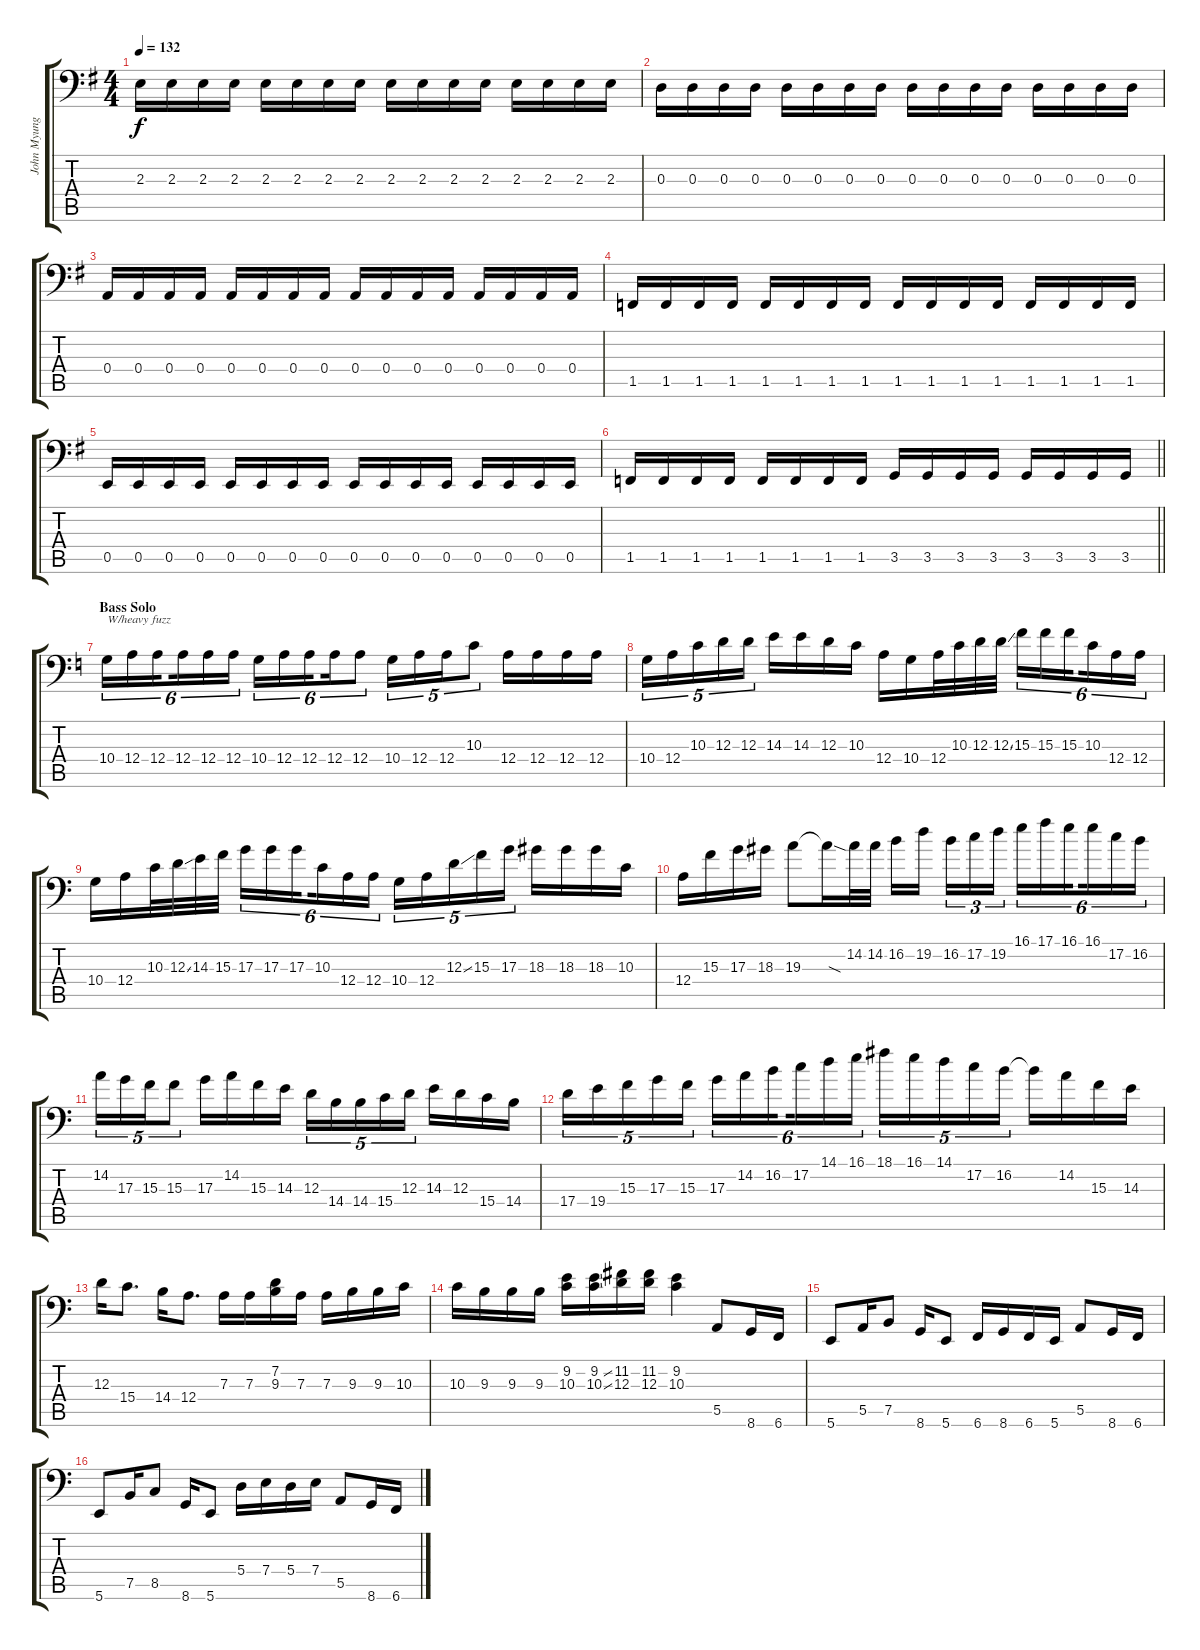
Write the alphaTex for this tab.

\track ("John Myung" "John Myung") {instrument electricbassfinger}
\staff {score tabs}
\tuning (C3 G2 D2 A1 E1 B0) {hide}
\ts (4 4)
\tempo 132
\clef f4
\ks g
2.3.16{dy f} 2.3.16 2.3.16 2.3.16 2.3.16 2.3.16 2.3.16 2.3.16 2.3.16 2.3.16 2.3.16 2.3.16 2.3.16 2.3.16 2.3.16 2.3.16 |
0.3.16 0.3.16 0.3.16 0.3.16 0.3.16 0.3.16 0.3.16 0.3.16 0.3.16 0.3.16 0.3.16 0.3.16 0.3.16 0.3.16 0.3.16 0.3.16 |
0.4.16 0.4.16 0.4.16 0.4.16 0.4.16 0.4.16 0.4.16 0.4.16 0.4.16 0.4.16 0.4.16 0.4.16 0.4.16 0.4.16 0.4.16 0.4.16 |
1.5.16 1.5.16 1.5.16 1.5.16 1.5.16 1.5.16 1.5.16 1.5.16 1.5.16 1.5.16 1.5.16 1.5.16 1.5.16 1.5.16 1.5.16 1.5.16 |
0.5.16 0.5.16 0.5.16 0.5.16 0.5.16 0.5.16 0.5.16 0.5.16 0.5.16 0.5.16 0.5.16 0.5.16 0.5.16 0.5.16 0.5.16 0.5.16 |
\barLineRight lightlight
1.5.16 1.5.16 1.5.16 1.5.16 1.5.16 1.5.16 1.5.16 1.5.16 3.5.16 3.5.16 3.5.16 3.5.16 3.5.16 3.5.16 3.5.16 3.5.16 |
\section ("" "Bass Solo")
\ks c
10.4.16{tu (6 4) txt "W/heavy fuzz" volume 12} 12.4.16{tu (6 4)} 12.4.16{tu (6 4) beam splitsecondary} 12.4.16{tu (6 4)} 12.4.16{tu (6 4)} 12.4.16{tu (6 4)} 10.4.16{tu (6 4)} 12.4.16{tu (6 4)} 12.4.16{tu (6 4) beam splitsecondary} 12.4.16{tu (6 4)} 12.4.8{tu (6 4)} 10.4.16{tu (5 4)} 12.4.16{tu (5 4)} 12.4.16{tu (5 4)} 10.3.8{tu (5 4)} 12.4.16 12.4.16 12.4.16 12.4.16 |
10.4.16{tu (5 4)} 12.4.16{tu (5 4)} 10.3.16{tu (5 4)} 12.3.16{tu (5 4)} 12.3.16{tu (5 4)} 14.3.16 14.3.16 12.3.16 10.3.16 12.4.16 10.4.16 12.4.32 10.3.32 12.3.32 12.3{ss}.32 15.3.16{tu (6 4)} 15.3.16{tu (6 4)} 15.3.16{tu (6 4) beam splitsecondary} 10.3.16{tu (6 4)} 12.4.16{tu (6 4)} 12.4.16{tu (6 4)} |
10.4.16 12.4.16 10.3.32 12.3{ss}.32 14.3.32 15.3.32 17.3.16{tu (6 4)} 17.3.16{tu (6 4)} 17.3.16{tu (6 4) beam splitsecondary} 10.3.16{tu (6 4)} 12.4.16{tu (6 4)} 12.4.16{tu (6 4)} 10.4.16{tu (5 4)} 12.4.16{tu (5 4)} 12.3{ss}.16{tu (5 4)} 15.3.16{tu (5 4)} 17.3.16{tu (5 4)} 18.3.16 18.3.16 18.3.16 10.3.16 |
12.4.16 15.3.16 17.3.16 18.3.16 19.3.8 19.3{sod t}.16 14.2.32 14.2.32 16.2.16 19.2.16{beam splitsecondary} 16.2.16{tu (3 2)} 17.2.16{tu (3 2)} 19.2.16{tu (3 2)} 16.1.16{tu (6 4)} 17.1.16{tu (6 4)} 16.1.16{tu (6 4) beam splitsecondary} 16.1.16{tu (6 4)} 17.2.16{tu (6 4)} 16.2.16{tu (6 4)} |
14.2.16{tu (5 4)} 17.3.16{tu (5 4)} 15.3.16{tu (5 4)} 15.3.8{tu (5 4)} 17.3.16 14.2.16 15.3.16 14.3.16 12.3.16{tu (5 4)} 14.4.16{tu (5 4)} 14.4.16{tu (5 4)} 15.4.16{tu (5 4)} 12.3.16{tu (5 4)} 14.3.16 12.3.16 15.4.16 14.4.16 |
17.4.16{tu (5 4)} 19.4.16{tu (5 4)} 15.3.16{tu (5 4)} 17.3.16{tu (5 4)} 15.3.16{tu (5 4)} 17.3.16{tu (6 4)} 14.2.16{tu (6 4)} 16.2.16{tu (6 4) beam splitsecondary} 17.2.16{tu (6 4)} 14.1.16{tu (6 4)} 16.1.16{tu (6 4)} 18.1.16{tu (5 4)} 16.1.16{tu (5 4)} 14.1.16{tu (5 4)} 17.2.16{tu (5 4)} 16.2.16{tu (5 4)} 16.2{t}.16 14.2.16{volume 14} 15.3.16 14.3.16 |
12.3.16 15.4.8{d} 14.4.16 12.4.8{d} 7.3.16 7.3.16 (7.2 9.3).16 7.3.16 7.3.16 9.3.16 9.3.16 10.3.16 |
10.3.16 9.3.16 9.3.16 9.3.16 (9.2 10.3).16 (9.2{ss} 10.3{ss}).16 (11.2 12.3).16 (11.2 12.3).16 (9.2 10.3).4 5.5.8 8.6.16 6.6.16 |
5.6.8 5.5.16 7.5.8 8.6.16 5.6.8 6.6.16 8.6.16 6.6.16 5.6.16 5.5.8 8.6.16 6.6.16 |
5.6.8 7.5.16 8.5.8 8.6.16 5.6.8 5.4.16 7.4.16 5.4.16 7.4.16 5.5.8 8.6.16 6.6.16
